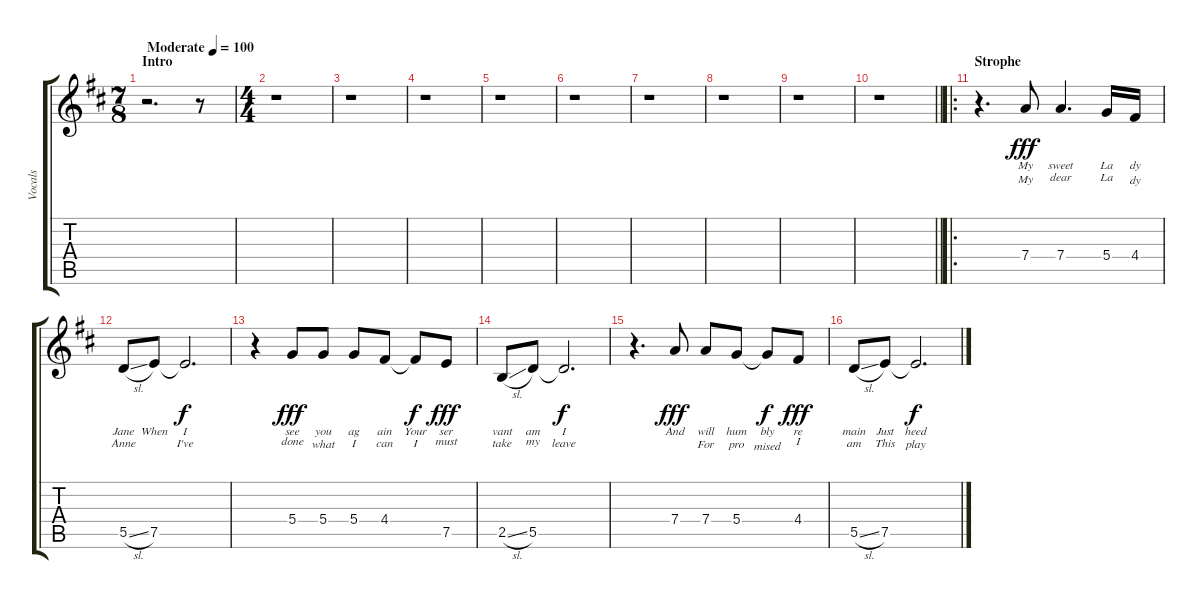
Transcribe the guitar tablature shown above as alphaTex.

\track ("Vocals" "Vocals") {instrument acousticguitarsteel}
\staff {score tabs}
\tuning (E4 B3 G3 D3 A2 E2) {hide}
\ts (7 8)
\section ("" "Intro")
\tempo (100 "Moderate")
\clef g2
\ks d
r.2{d dy fff instrument acousticguitarsteel} r.8 |
\ts (4 4)
r.1 |
r.1 |
r.1 |
r.1 |
r.1 |
r.1 |
r.1 |
r.1 |
\barLineRight lightlight
r.1 |
\ro
\section ("" "Strophe")
r.4{d} 7.4.8{lyrics (0 "My") lyrics (1 "My") lyrics (2 "") lyrics (3 "") lyrics (4 "")} 7.4.4{d lyrics (0 "sweet") lyrics (1 "dear") lyrics (2 "") lyrics (3 "") lyrics (4 "")} 5.4.16{lyrics (0 "La") lyrics (1 "La") lyrics (2 "") lyrics (3 "") lyrics (4 "")} 4.4.16{lyrics (0 "dy") lyrics (1 "dy") lyrics (2 "") lyrics (3 "") lyrics (4 "")} |
5.5{sl}.8{lyrics (0 "Jane") lyrics (1 "Anne") lyrics (2 "") lyrics (3 "") lyrics (4 "")} 7.5.8{lyrics (0 "When") lyrics (1 "") lyrics (2 "") lyrics (3 "") lyrics (4 "")} 7.5{t}.2{d lyrics (0 "I") lyrics (1 "I've") lyrics (2 "") lyrics (3 "") lyrics (4 "") dy f} |
r.4 5.4.8{lyrics (0 "see") lyrics (1 "done") lyrics (2 "") lyrics (3 "") lyrics (4 "") dy fff} 5.4.8{lyrics (0 "you") lyrics (1 "what") lyrics (2 "") lyrics (3 "") lyrics (4 "")} 5.4.8{lyrics (0 "ag") lyrics (1 "I") lyrics (2 "") lyrics (3 "") lyrics (4 "")} 4.4.8{lyrics (0 "ain") lyrics (1 "can") lyrics (2 "") lyrics (3 "") lyrics (4 "")} 4.4{t}.8{lyrics (0 "Your") lyrics (1 "I") lyrics (2 "") lyrics (3 "") lyrics (4 "") dy f} 7.5.8{lyrics (0 "ser") lyrics (1 "must") lyrics (2 "") lyrics (3 "") lyrics (4 "") dy fff} |
2.5{sl}.8{lyrics (0 "vant") lyrics (1 "take") lyrics (2 "") lyrics (3 "") lyrics (4 "")} 5.5.8{lyrics (0 "am") lyrics (1 "my") lyrics (2 "") lyrics (3 "") lyrics (4 "")} 5.5{t}.2{d lyrics (0 "I") lyrics (1 "leave") lyrics (2 "") lyrics (3 "") lyrics (4 "") dy f} |
r.4{d} 7.4.8{lyrics (0 "And") lyrics (1 "") lyrics (2 "") lyrics (3 "") lyrics (4 "") dy fff} 7.4.8{lyrics (0 "will") lyrics (1 "For") lyrics (2 "") lyrics (3 "") lyrics (4 "")} 5.4.8{lyrics (0 "hum") lyrics (1 "pro") lyrics (2 "") lyrics (3 "") lyrics (4 "")} 5.4{t}.8{lyrics (0 "bly") lyrics (1 "mised") lyrics (2 "") lyrics (3 "") lyrics (4 "") dy f} 4.4.8{lyrics (0 "re") lyrics (1 "I") lyrics (2 "") lyrics (3 "") lyrics (4 "") dy fff} |
5.5{sl}.8{lyrics (0 "main") lyrics (1 "am") lyrics (2 "") lyrics (3 "") lyrics (4 "")} 7.5.8{lyrics (0 "Just") lyrics (1 "This") lyrics (2 "") lyrics (3 "") lyrics (4 "")} 7.5{t}.2{d lyrics (0 "heed") lyrics (1 "play") lyrics (2 "") lyrics (3 "") lyrics (4 "") dy f}
